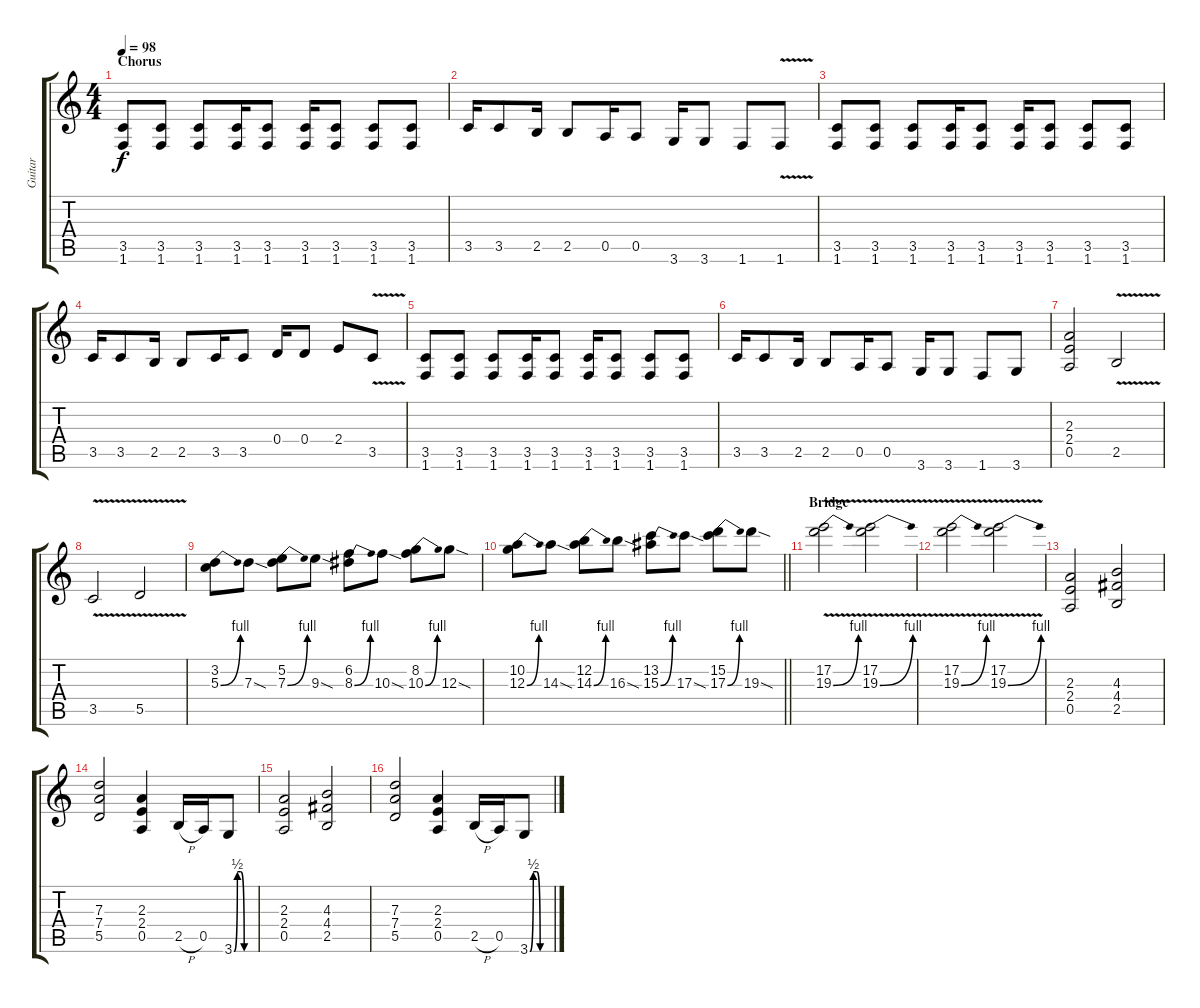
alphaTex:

\track ("Guitar" "Guitar") {instrument overdrivenguitar}
\staff {score tabs}
\tuning (E4 B3 G3 D3 A2 E2) {hide}
\ts (4 4)
\section ("" "Chorus")
\tempo 98
\clef g2
\ks c
(3.5 1.6).8{dy f} (3.5 1.6).8 (3.5 1.6).8 (3.5 1.6).16 (3.5 1.6).8 (3.5 1.6).16 (3.5 1.6).8 (3.5 1.6).8 (3.5 1.6).8 |
3.5.16 3.5.8 2.5.16 2.5.8 0.5.16 0.5.8 3.6.16 3.6.8 1.6.8 1.6{v}.8 |
(3.5 1.6).8 (3.5 1.6).8 (3.5 1.6).8 (3.5 1.6).16 (3.5 1.6).8 (3.5 1.6).16 (3.5 1.6).8 (3.5 1.6).8 (3.5 1.6).8 |
3.5.16 3.5.8 2.5.16 2.5.8 3.5.16 3.5.8 0.4.16 0.4.8 2.4.8 3.5{v}.8 |
(3.5 1.6).8 (3.5 1.6).8 (3.5 1.6).8 (3.5 1.6).16 (3.5 1.6).8 (3.5 1.6).16 (3.5 1.6).8 (3.5 1.6).8 (3.5 1.6).8 |
3.5.16 3.5.8 2.5.16 2.5.8 0.5.16 0.5.8 3.6.16 3.6.8 1.6.8 3.6.8 |
(2.3 2.4 0.5).2 2.5{v}.2 |
3.5{v}.2 5.5{v}.2 |
(3.2 5.3{be (bend 0 0 60 4)}).8 7.3{sod}.8 (5.2 7.3{be (bend 0 0 60 4)}).8 9.3{sod}.8 (6.2 8.3{be (bend 0 0 60 4)}).8 10.3{sod}.8 (8.2 10.3{be (bend 0 0 60 4)}).8 12.3{sod}.8 |
\barLineRight lightlight
(10.2 12.3{be (bend 0 0 60 4)}).8 14.3{sod}.8 (12.2 14.3{be (bend 0 0 60 4)}).8 16.3{sod}.8 (13.2 15.3{be (bend 0 0 60 4)}).8 17.3{sod}.8 (15.2 17.3{be (bend 0 0 60 4)}).8 19.3{sod}.8 |
\section ("" "Bridge")
(17.2 19.3{be (bend 0 0 60 4) v}).2{volume 8} (17.2 19.3{be (bend 0 0 60 4) v}).2 |
(17.2 19.3{be (bend 0 0 60 4) v}).2 (17.2 19.3{be (bend 0 0 60 4) v}).2 |
(2.3 2.4 0.5).2{volume 13} (4.3 4.4 2.5).2 |
(7.3 7.4 5.5).2 (2.3 2.4 0.5).4 2.5{h}.16 0.5.16 3.6{be (custom 0 0 10 2 20 2 30 0 60 0)}.8 |
(2.3 2.4 0.5).2 (4.3 4.4 2.5).2 |
(7.3 7.4 5.5).2 (2.3 2.4 0.5).4 2.5{h}.16 0.5.16 3.6{be (custom 0 0 10 2 20 2 30 0 60 0)}.8
